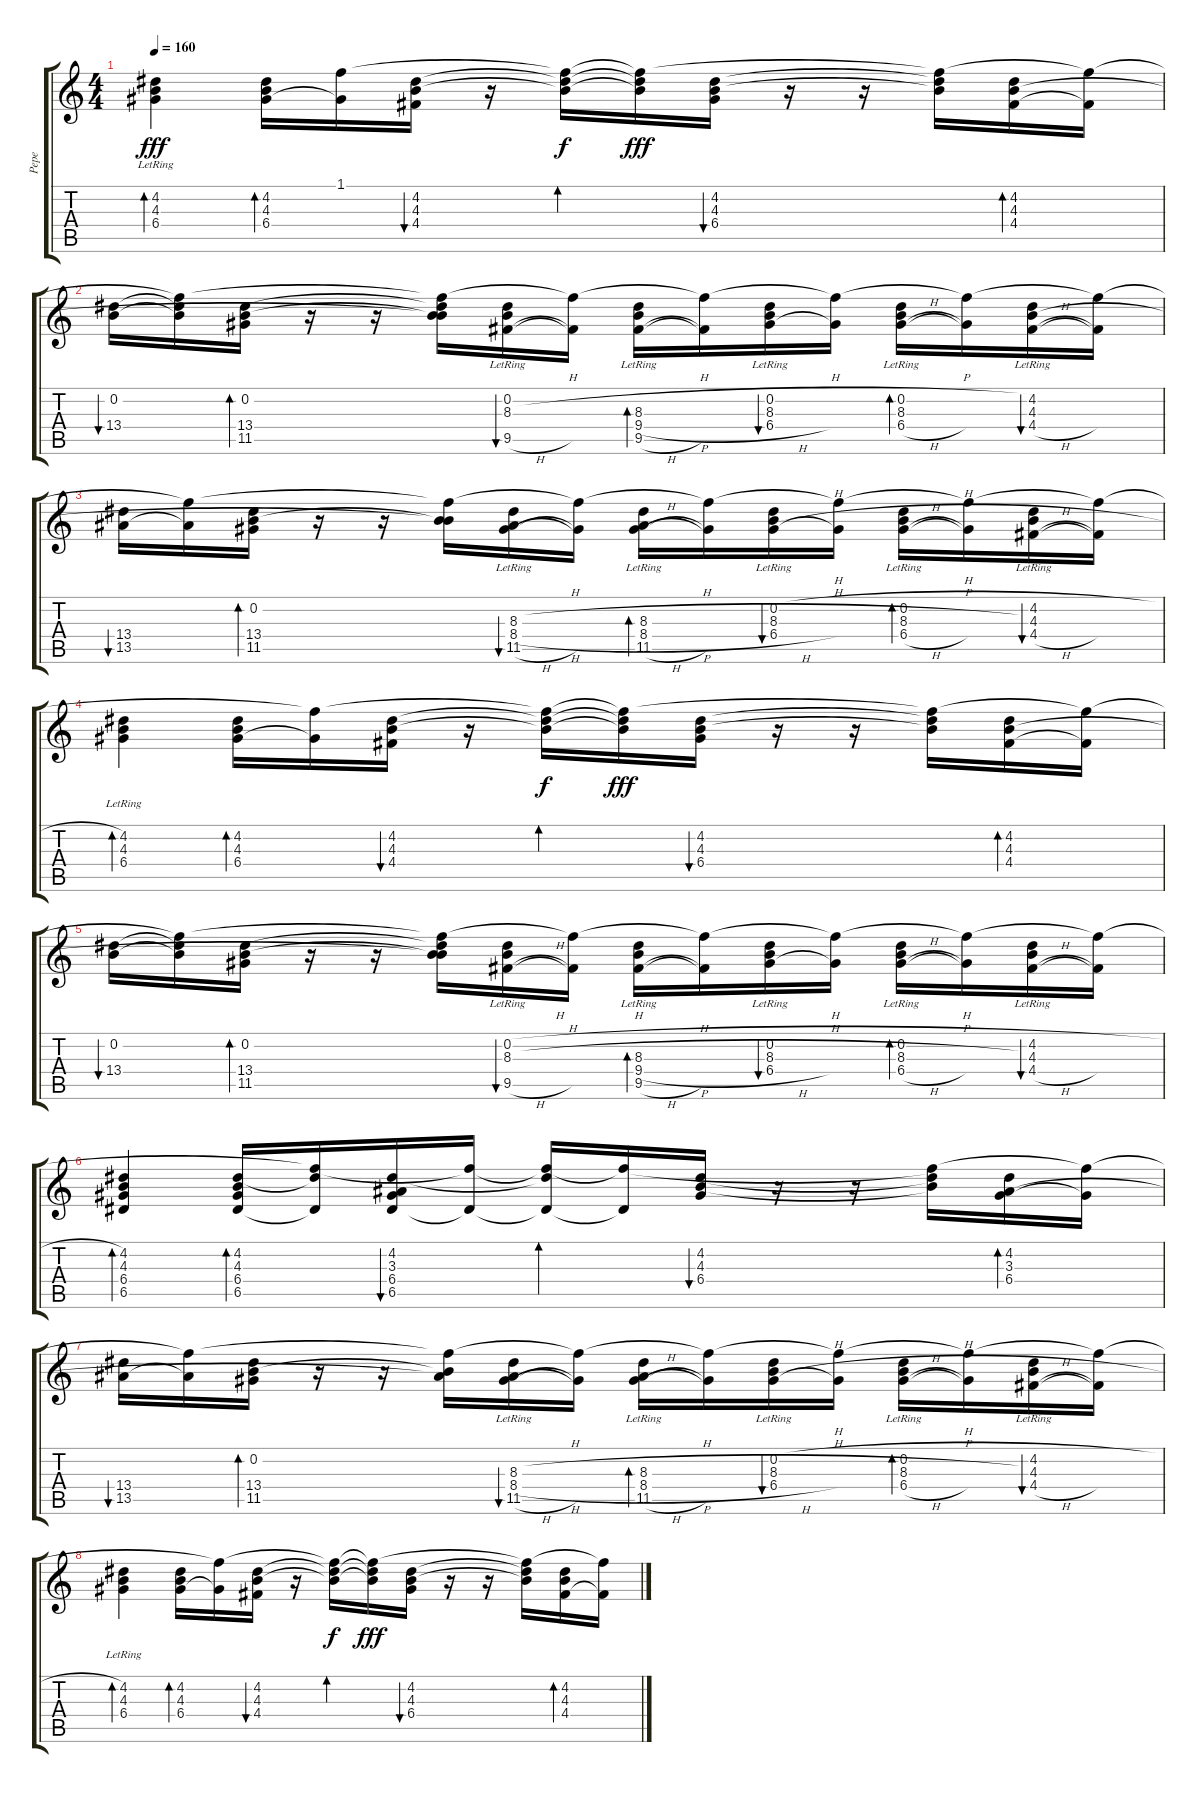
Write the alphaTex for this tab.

\track ("Pepe" "Pepe") {instrument acousticguitarsteel}
\staff {score tabs}
\tuning (E4 B3 G3 D3 A2 E2) {hide}
\ts (4 4)
\tempo 160
\clef g2
\ks c
(4.2{lr} 4.3{lr} 6.4{lr}).4{bd 120 dy fff} (4.2 4.3 6.4).16{bd 120} (1.1{t} 6.4{t}).16 (4.2 4.3 4.4).16{bu 120} r.16 (1.1{t} 4.2{t} 4.3{t}).16{bd 120 dy f} (1.1{t} 4.2{t} 4.3{t}).16{dy fff} (4.2 4.3 6.4).16{bu 120} r.16 r.16 (1.1{t} 4.2{t} 4.3{t}).16 (4.2 4.3 4.4).16{bd 120} (1.1{t} 4.4{t}).16 |
(0.2 13.4).16{bu 120} (1.1{t} 0.2{t} 13.4{t}).16 (0.2 13.4 11.5).16{bd 120} r.16 r.16 (1.1{t} 0.2{t} 4.3{t} 13.4{t}).16 (0.2{h lr} 8.3{h lr} 9.5{h lr}).16{bu 120} (1.1{t} 9.5{t}).16 (8.3{h lr} 9.4{h lr} 9.5{h lr}).16{bd 120} (1.1{t} 9.5{t}).16 (0.2{h lr} 8.3{h lr} 6.4{h lr}).16{bu 120} (1.1{t} 6.4{t}).16 (0.2{h lr} 8.3{h lr} 6.4{h lr}).16{bd 120} (1.1{t} 6.4{t}).16 (4.2{lr} 4.3{lr} 4.4{h lr}).16{bu 120} (1.1{t} 4.4{t}).16 |
(13.4 13.5).16{bu 120} (1.1{t} 13.5{t}).16 (0.2 13.4 11.5).16{bd 120} r.16 r.16 (1.1{t} 0.2{t} 4.3{t}).16 (8.3{h lr} 8.4{h lr} 11.5{h lr}).16{bu 120} (1.1{t} 11.5{t}).16 (8.3{h lr} 8.4{h lr} 11.5{h lr}).16{bd 120} (1.1{t} 11.5{t}).16 (0.2{h lr} 8.3{h lr} 6.4{h lr}).16{bu 120} (1.1{t} 6.4{t}).16 (0.2{h lr} 8.3{h lr} 6.4{h lr}).16{bd 120} (1.1{t} 6.4{t}).16 (4.2{h lr} 4.3{lr} 4.4{h lr}).16{bu 120} (1.1{t} 4.4{t}).16 |
(4.2{lr} 4.3{lr} 6.4{lr}).4{bd 120} (4.2 4.3 6.4).16{bd 120} (1.1{t} 6.4{t}).16 (4.2 4.3 4.4).16{bu 120} r.16 (1.1{t} 4.2{t} 4.3{t}).16{bd 120 dy f} (1.1{t} 4.2{t} 4.3{t}).16{dy fff} (4.2 4.3 6.4).16{bu 120} r.16 r.16 (1.1{t} 4.2{t} 4.3{t}).16 (4.2 4.3 4.4).16{bd 120} (1.1{t} 4.4{t}).16 |
(0.2 13.4).16{bu 120} (1.1{t} 0.2{t} 13.4{t}).16 (0.2 13.4 11.5).16{bd 120} r.16 r.16 (1.1{t} 0.2{t} 4.3{t} 13.4{t}).16 (0.2{h lr} 8.3{h lr} 9.5{h lr}).16{bu 120} (1.1{t} 9.5{t}).16 (8.3{h lr} 9.4{h lr} 9.5{h lr}).16{bd 120} (1.1{t} 9.5{t}).16 (0.2{h lr} 8.3{h lr} 6.4{h lr}).16{bu 120} (1.1{t} 6.4{t}).16 (0.2{h lr} 8.3{h lr} 6.4{h lr}).16{bd 120} (1.1{t} 6.4{t}).16 (4.2{h lr} 4.3{lr} 4.4{h lr}).16{bu 120} (1.1{t} 4.4{t}).16 |
(4.2 4.3 6.4 6.5).4{bd 120} (4.2 4.3 6.4 6.5).16{bd 120} (1.1{t} 4.2{t} 6.5{t}).16 (4.2 3.3 6.4 6.5).16{bu 120} (1.1{t} 6.5{t}).16 (1.1{t} 4.2{t} 6.5{t}).16{bd 120} (1.1{t} 6.5{t}).16 (4.2 4.3 6.4).16{bu 120} r.16 r.16 (1.1{t} 4.2{t} 4.3{t}).16 (4.2 3.3 6.4).16{bd 120} (1.1{t} 6.4{t}).16 |
(13.4 13.5).16{bu 120} (1.1{t} 13.5{t}).16 (0.2 13.4 11.5).16{bd 120} r.16 r.16 (1.1{t} 0.2{t} 3.3{t}).16 (8.3{h lr} 8.4{h lr} 11.5{h lr}).16{bu 120} (1.1{t} 11.5{t}).16 (8.3{h lr} 8.4{h lr} 11.5{h lr}).16{bd 120} (1.1{t} 11.5{t}).16 (0.2{h lr} 8.3{h lr} 6.4{h lr}).16{bu 120} (1.1{t} 6.4{t}).16 (0.2{h lr} 8.3{h lr} 6.4{h lr}).16{bd 120} (1.1{t} 6.4{t}).16 (4.2{h lr} 4.3{lr} 4.4{h lr}).16{bu 120} (1.1{t} 4.4{t}).16 |
(4.2{lr} 4.3{lr} 6.4{lr}).4{bd 120} (4.2 4.3 6.4).16{bd 120} (1.1{t} 6.4{t}).16 (4.2 4.3 4.4).16{bu 120} r.16 (1.1{t} 4.2{t} 4.3{t}).16{bd 120 dy f} (1.1{t} 4.2{t} 4.3{t}).16{dy fff} (4.2 4.3 6.4).16{bu 120} r.16 r.16 (1.1{t} 4.2{t} 4.3{t}).16 (4.2 4.3 4.4).16{bd 120} (1.1{t} 4.4{t}).16
